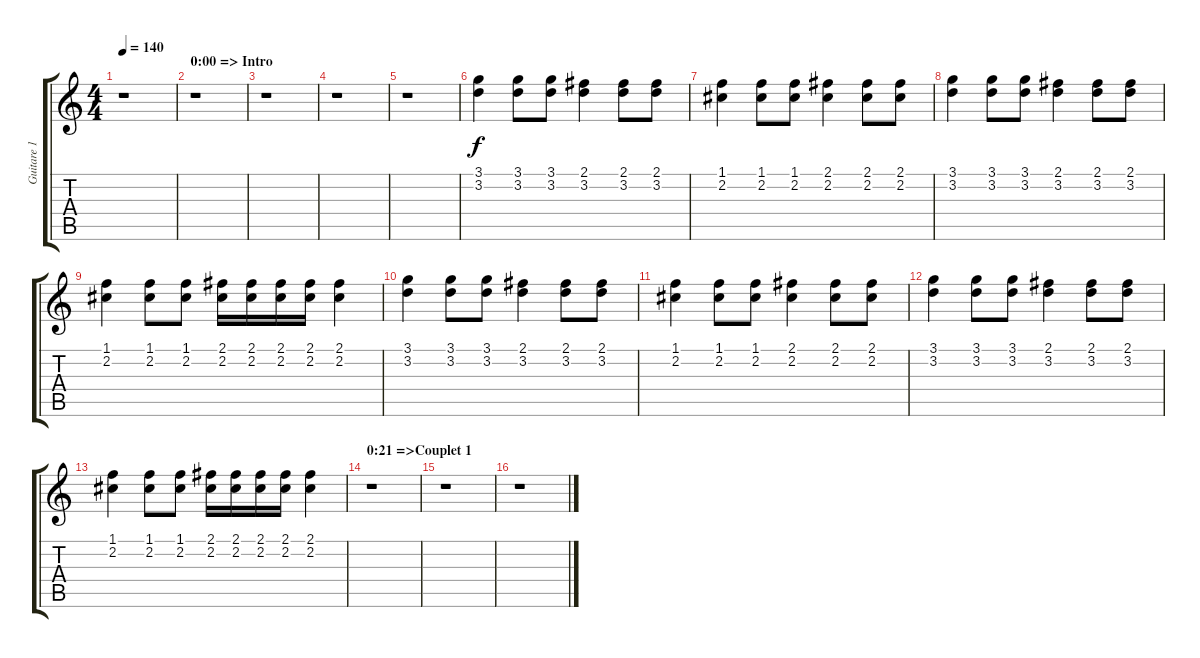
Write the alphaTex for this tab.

\track ("Guitare 1" "Guitare 1") {instrument distortionguitar}
\staff {score tabs}
\tuning (E4 B3 G3 D3 A2 E2) {hide}
\ts (4 4)
\tempo 140
\clef g2
\ks c
r.1{dy f instrument distortionguitar} |
\section ("" "0:00 => Intro")
r.1 |
r.1 |
r.1 |
r.1 |
(3.1 3.2).4 (3.1 3.2).8 (3.1 3.2).8 (2.1 3.2).4 (2.1 3.2).8 (2.1 3.2).8 |
(1.1 2.2).4 (1.1 2.2).8 (1.1 2.2).8 (2.1 2.2).4 (2.1 2.2).8 (2.1 2.2).8 |
(3.1 3.2).4 (3.1 3.2).8 (3.1 3.2).8 (2.1 3.2).4 (2.1 3.2).8 (2.1 3.2).8 |
(1.1 2.2).4 (1.1 2.2).8 (1.1 2.2).8 (2.1 2.2).16 (2.1 2.2).16 (2.1 2.2).16 (2.1 2.2).16 (2.1 2.2).4 |
(3.1 3.2).4 (3.1 3.2).8 (3.1 3.2).8 (2.1 3.2).4 (2.1 3.2).8 (2.1 3.2).8 |
(1.1 2.2).4 (1.1 2.2).8 (1.1 2.2).8 (2.1 2.2).4 (2.1 2.2).8 (2.1 2.2).8 |
(3.1 3.2).4 (3.1 3.2).8 (3.1 3.2).8 (2.1 3.2).4 (2.1 3.2).8 (2.1 3.2).8 |
(1.1 2.2).4 (1.1 2.2).8 (1.1 2.2).8 (2.1 2.2).16 (2.1 2.2).16 (2.1 2.2).16 (2.1 2.2).16 (2.1 2.2).4 |
\section ("" "0:21 =>Couplet 1")
r.1 |
r.1 |
r.1
